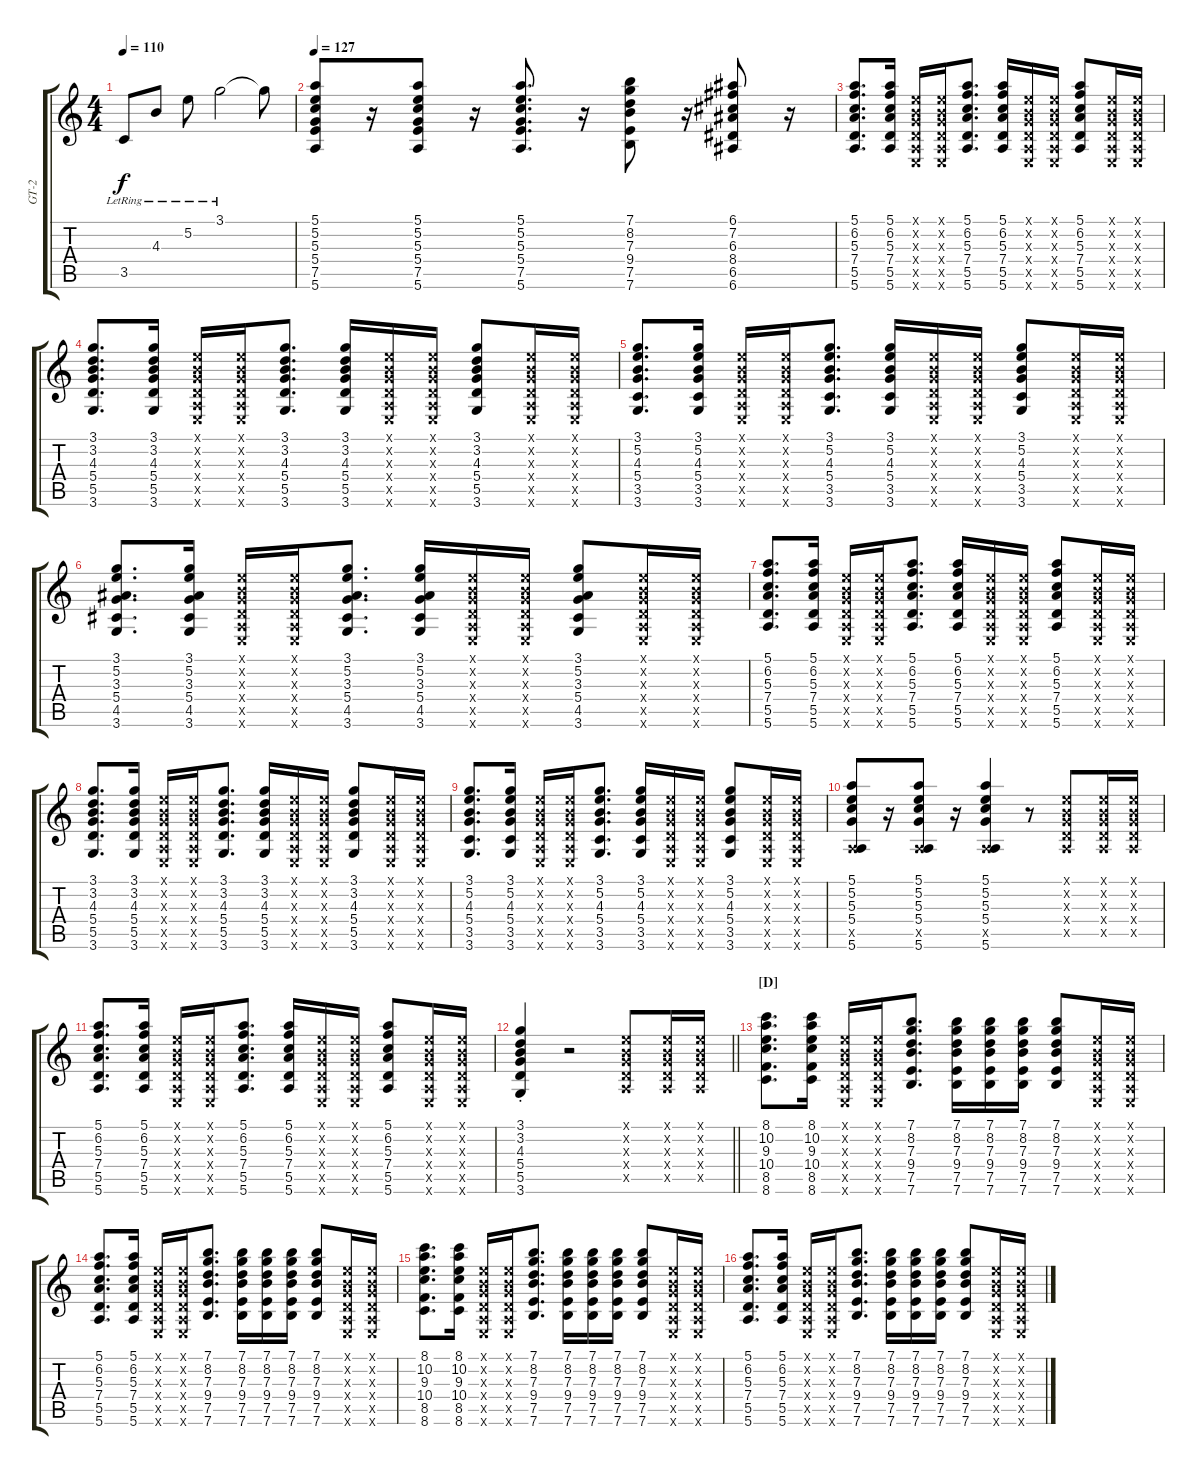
\track ("GT-2" "GT-2") {instrument acousticguitarsteel}
\staff {score tabs}
\tuning (E4 B3 G3 D3 A2 E2) {hide}
\ts (4 4)
\tempo 110
\clef g2
\ks c
3.5{lr}.8{dy f} 4.3{lr}.8 5.2{lr}.8 3.1{lr}.2 3.1{t}.8 |
\tempo 127
(5.1 5.2 5.3 5.4 7.5 5.6).8 r.16 (5.1 5.2 5.3 5.4 7.5 5.6).8 r.16 (5.1 5.2 5.3 5.4 7.5 5.6).8{d} r.16 (7.1 8.2 7.3 9.4 7.5 7.6).8 r.16 (6.1 7.2 6.3 8.4 6.5 6.6).8 r.16 |
(5.1 6.2 5.3 7.4 5.5 5.6).8{d} (5.1 6.2 5.3 7.4 5.5 5.6).16 (0.1{x} 0.2{x} 0.3{x} 0.4{x} 0.5{x} 0.6{x}).16 (0.1{x} 0.2{x} 0.3{x} 0.4{x} 0.5{x} 0.6{x}).16 (5.1 6.2 5.3 7.4 5.5 5.6).8{d} (5.1 6.2 5.3 7.4 5.5 5.6).16 (0.1{x} 0.2{x} 0.3{x} 0.4{x} 0.5{x} 0.6{x}).16 (0.1{x} 0.2{x} 0.3{x} 0.4{x} 0.5{x} 0.6{x}).16 (5.1 6.2 5.3 7.4 5.5 5.6).8 (0.1{x} 0.2{x} 0.3{x} 0.4{x} 0.5{x} 0.6{x}).16 (0.1{x} 0.2{x} 0.3{x} 0.4{x} 0.5{x} 0.6{x}).16 |
(3.1 3.2 4.3 5.4 5.5 3.6).8{d} (3.1 3.2 4.3 5.4 5.5 3.6).16 (0.1{x} 0.2{x} 0.3{x} 0.4{x} 0.5{x} 0.6{x}).16 (0.1{x} 0.2{x} 0.3{x} 0.4{x} 0.5{x} 0.6{x}).16 (3.1 3.2 4.3 5.4 5.5 3.6).8{d} (3.1 3.2 4.3 5.4 5.5 3.6).16 (0.1{x} 0.2{x} 0.3{x} 0.4{x} 0.5{x} 0.6{x}).16 (0.1{x} 0.2{x} 0.3{x} 0.4{x} 0.5{x} 0.6{x}).16 (3.1 3.2 4.3 5.4 5.5 3.6).8 (0.1{x} 0.2{x} 0.3{x} 0.4{x} 0.5{x} 0.6{x}).16 (0.1{x} 0.2{x} 0.3{x} 0.4{x} 0.5{x} 0.6{x}).16 |
(3.1 5.2 4.3 5.4 3.5 3.6).8{d} (3.1 5.2 4.3 5.4 3.5 3.6).16 (0.1{x} 0.2{x} 0.3{x} 0.4{x} 0.5{x} 0.6{x}).16 (0.1{x} 0.2{x} 0.3{x} 0.4{x} 0.5{x} 0.6{x}).16 (3.1 5.2 4.3 5.4 3.5 3.6).8{d} (3.1 5.2 4.3 5.4 3.5 3.6).16 (0.1{x} 0.2{x} 0.3{x} 0.4{x} 0.5{x} 0.6{x}).16 (0.1{x} 0.2{x} 0.3{x} 0.4{x} 0.5{x} 0.6{x}).16 (3.1 5.2 4.3 5.4 3.5 3.6).8 (0.1{x} 0.2{x} 0.3{x} 0.4{x} 0.5{x} 0.6{x}).16 (0.1{x} 0.2{x} 0.3{x} 0.4{x} 0.5{x} 0.6{x}).16 |
(3.1 5.2 3.3 5.4 4.5 3.6).8{d} (3.1 5.2 3.3 5.4 4.5 3.6).16 (0.1{x} 0.2{x} 0.3{x} 0.4{x} 0.5{x} 0.6{x}).16 (0.1{x} 0.2{x} 0.3{x} 0.4{x} 0.5{x} 0.6{x}).16 (3.1 5.2 3.3 5.4 4.5 3.6).8{d} (3.1 5.2 3.3 5.4 4.5 3.6).16 (0.1{x} 0.2{x} 0.3{x} 0.4{x} 0.5{x} 0.6{x}).16 (0.1{x} 0.2{x} 0.3{x} 0.4{x} 0.5{x} 0.6{x}).16 (3.1 5.2 3.3 5.4 4.5 3.6).8 (0.1{x} 0.2{x} 0.3{x} 0.4{x} 0.5{x} 0.6{x}).16 (0.1{x} 0.2{x} 0.3{x} 0.4{x} 0.5{x} 0.6{x}).16 |
(5.1 6.2 5.3 7.4 5.5 5.6).8{d} (5.1 6.2 5.3 7.4 5.5 5.6).16 (0.1{x} 0.2{x} 0.3{x} 0.4{x} 0.5{x} 0.6{x}).16 (0.1{x} 0.2{x} 0.3{x} 0.4{x} 0.5{x} 0.6{x}).16 (5.1 6.2 5.3 7.4 5.5 5.6).8{d} (5.1 6.2 5.3 7.4 5.5 5.6).16 (0.1{x} 0.2{x} 0.3{x} 0.4{x} 0.5{x} 0.6{x}).16 (0.1{x} 0.2{x} 0.3{x} 0.4{x} 0.5{x} 0.6{x}).16 (5.1 6.2 5.3 7.4 5.5 5.6).8 (0.1{x} 0.2{x} 0.3{x} 0.4{x} 0.5{x} 0.6{x}).16 (0.1{x} 0.2{x} 0.3{x} 0.4{x} 0.5{x} 0.6{x}).16 |
(3.1 3.2 4.3 5.4 5.5 3.6).8{d} (3.1 3.2 4.3 5.4 5.5 3.6).16 (0.1{x} 0.2{x} 0.3{x} 0.4{x} 0.5{x} 0.6{x}).16 (0.1{x} 0.2{x} 0.3{x} 0.4{x} 0.5{x} 0.6{x}).16 (3.1 3.2 4.3 5.4 5.5 3.6).8{d} (3.1 3.2 4.3 5.4 5.5 3.6).16 (0.1{x} 0.2{x} 0.3{x} 0.4{x} 0.5{x} 0.6{x}).16 (0.1{x} 0.2{x} 0.3{x} 0.4{x} 0.5{x} 0.6{x}).16 (3.1 3.2 4.3 5.4 5.5 3.6).8 (0.1{x} 0.2{x} 0.3{x} 0.4{x} 0.5{x} 0.6{x}).16 (0.1{x} 0.2{x} 0.3{x} 0.4{x} 0.5{x} 0.6{x}).16 |
(3.1 5.2 4.3 5.4 3.5 3.6).8{d} (3.1 5.2 4.3 5.4 3.5 3.6).16 (0.1{x} 0.2{x} 0.3{x} 0.4{x} 0.5{x} 0.6{x}).16 (0.1{x} 0.2{x} 0.3{x} 0.4{x} 0.5{x} 0.6{x}).16 (3.1 5.2 4.3 5.4 3.5 3.6).8{d} (3.1 5.2 4.3 5.4 3.5 3.6).16 (0.1{x} 0.2{x} 0.3{x} 0.4{x} 0.5{x} 0.6{x}).16 (0.1{x} 0.2{x} 0.3{x} 0.4{x} 0.5{x} 0.6{x}).16 (3.1 5.2 4.3 5.4 3.5 3.6).8 (0.1{x} 0.2{x} 0.3{x} 0.4{x} 0.5{x} 0.6{x}).16 (0.1{x} 0.2{x} 0.3{x} 0.4{x} 0.5{x} 0.6{x}).16 |
(5.1 5.2 5.3 5.4 0.5{x} 5.6).8 r.16 (5.1 5.2 5.3 5.4 0.5{x} 5.6).8 r.16 (5.1 5.2 5.3 5.4 0.5{x} 5.6).4 r.8 (0.1{x} 0.2{x} 0.3{x} 0.4{x} 0.5{x}).8 (0.1{x} 0.2{x} 0.3{x} 0.4{x} 0.5{x}).16 (0.1{x} 0.2{x} 0.3{x} 0.4{x} 0.5{x}).16 |
(5.1 6.2 5.3 7.4 5.5 5.6).8{d} (5.1 6.2 5.3 7.4 5.5 5.6).16 (0.1{x} 0.2{x} 0.3{x} 0.4{x} 0.5{x} 0.6{x}).16 (0.1{x} 0.2{x} 0.3{x} 0.4{x} 0.5{x} 0.6{x}).16 (5.1 6.2 5.3 7.4 5.5 5.6).8{d} (5.1 6.2 5.3 7.4 5.5 5.6).16 (0.1{x} 0.2{x} 0.3{x} 0.4{x} 0.5{x} 0.6{x}).16 (0.1{x} 0.2{x} 0.3{x} 0.4{x} 0.5{x} 0.6{x}).16 (5.1 6.2 5.3 7.4 5.5 5.6).8 (0.1{x} 0.2{x} 0.3{x} 0.4{x} 0.5{x} 0.6{x}).16 (0.1{x} 0.2{x} 0.3{x} 0.4{x} 0.5{x} 0.6{x}).16 |
\barLineRight lightlight
(3.1{st} 3.2{st} 4.3{st} 5.4{st} 5.5{st} 3.6{st}).4 r.2 (0.1{x} 0.2{x} 0.3{x} 0.4{x} 0.5{x}).8 (0.1{x} 0.2{x} 0.3{x} 0.4{x} 0.5{x}).16 (0.1{x} 0.2{x} 0.3{x} 0.4{x} 0.5{x}).16 |
\section ("" "[D]")
(8.1 10.2 9.3 10.4 8.5 8.6).8{d volume 11} (8.1 10.2 9.3 10.4 8.5 8.6).16 (0.1{x} 0.2{x} 0.3{x} 0.4{x} 0.5{x} 0.6{x}).16 (0.1{x} 0.2{x} 0.3{x} 0.4{x} 0.5{x} 0.6{x}).16 (7.1 8.2 7.3 9.4 7.5 7.6).8{d} (7.1 8.2 7.3 9.4 7.5 7.6).16 (7.1 8.2 7.3 9.4 7.5 7.6).16 (7.1 8.2 7.3 9.4 7.5 7.6).16 (7.1 8.2 7.3 9.4 7.5 7.6).8 (0.1{x} 0.2{x} 0.3{x} 0.4{x} 0.5{x} 0.6{x}).16 (0.1{x} 0.2{x} 0.3{x} 0.4{x} 0.5{x} 0.6{x}).16 |
(5.1 6.2 5.3 7.4 5.5 5.6).8{d} (5.1 6.2 5.3 7.4 5.5 5.6).16 (0.1{x} 0.2{x} 0.3{x} 0.4{x} 0.5{x} 0.6{x}).16 (0.1{x} 0.2{x} 0.3{x} 0.4{x} 0.5{x} 0.6{x}).16 (7.1 8.2 7.3 9.4 7.5 7.6).8{d} (7.1 8.2 7.3 9.4 7.5 7.6).16 (7.1 8.2 7.3 9.4 7.5 7.6).16 (7.1 8.2 7.3 9.4 7.5 7.6).16 (7.1 8.2 7.3 9.4 7.5 7.6).8 (0.1{x} 0.2{x} 0.3{x} 0.4{x} 0.5{x} 0.6{x}).16 (0.1{x} 0.2{x} 0.3{x} 0.4{x} 0.5{x} 0.6{x}).16 |
(8.1 10.2 9.3 10.4 8.5 8.6).8{d} (8.1 10.2 9.3 10.4 8.5 8.6).16 (0.1{x} 0.2{x} 0.3{x} 0.4{x} 0.5{x} 0.6{x}).16 (0.1{x} 0.2{x} 0.3{x} 0.4{x} 0.5{x} 0.6{x}).16 (7.1 8.2 7.3 9.4 7.5 7.6).8{d} (7.1 8.2 7.3 9.4 7.5 7.6).16 (7.1 8.2 7.3 9.4 7.5 7.6).16 (7.1 8.2 7.3 9.4 7.5 7.6).16 (7.1 8.2 7.3 9.4 7.5 7.6).8 (0.1{x} 0.2{x} 0.3{x} 0.4{x} 0.5{x} 0.6{x}).16 (0.1{x} 0.2{x} 0.3{x} 0.4{x} 0.5{x} 0.6{x}).16 |
(5.1 6.2 5.3 7.4 5.5 5.6).8{d} (5.1 6.2 5.3 7.4 5.5 5.6).16 (0.1{x} 0.2{x} 0.3{x} 0.4{x} 0.5{x} 0.6{x}).16 (0.1{x} 0.2{x} 0.3{x} 0.4{x} 0.5{x} 0.6{x}).16 (7.1 8.2 7.3 9.4 7.5 7.6).8{d} (7.1 8.2 7.3 9.4 7.5 7.6).16 (7.1 8.2 7.3 9.4 7.5 7.6).16 (7.1 8.2 7.3 9.4 7.5 7.6).16 (7.1 8.2 7.3 9.4 7.5 7.6).8 (0.1{x} 0.2{x} 0.3{x} 0.4{x} 0.5{x} 0.6{x}).16 (0.1{x} 0.2{x} 0.3{x} 0.4{x} 0.5{x} 0.6{x}).16
